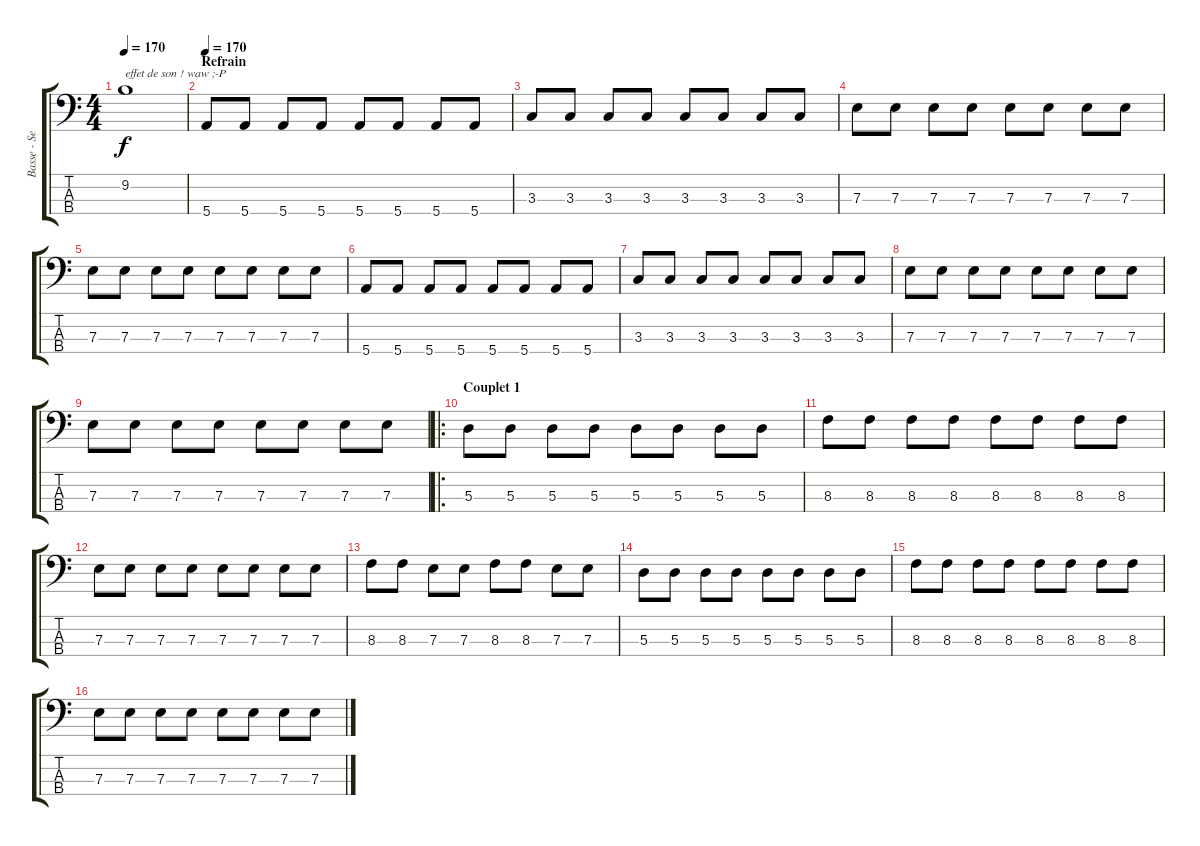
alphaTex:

\track ("Basse - Seb" "Basse - Se") {instrument electricbassfinger}
\staff {score tabs}
\tuning (G2 D2 A1 E1) {hide}
\ts (4 4)
\tempo 170
\clef f4
\ks c
9.2.1{txt "effet de son ! waw ;-P" dy f instrument gunshot} |
\section ("" "Refrain")
\tempo 170
5.4.8{instrument electricbassfinger} 5.4.8 5.4.8 5.4.8 5.4.8 5.4.8 5.4.8 5.4.8 |
3.3.8 3.3.8 3.3.8 3.3.8 3.3.8 3.3.8 3.3.8 3.3.8 |
7.3.8 7.3.8 7.3.8 7.3.8 7.3.8 7.3.8 7.3.8 7.3.8 |
7.3.8 7.3.8 7.3.8 7.3.8 7.3.8 7.3.8 7.3.8 7.3.8 |
5.4.8 5.4.8 5.4.8 5.4.8 5.4.8 5.4.8 5.4.8 5.4.8 |
3.3.8 3.3.8 3.3.8 3.3.8 3.3.8 3.3.8 3.3.8 3.3.8 |
7.3.8 7.3.8 7.3.8 7.3.8 7.3.8 7.3.8 7.3.8 7.3.8 |
7.3.8 7.3.8 7.3.8 7.3.8 7.3.8 7.3.8 7.3.8 7.3.8 |
\ro
\section ("" "Couplet 1")
5.3.8 5.3.8 5.3.8 5.3.8 5.3.8 5.3.8 5.3.8 5.3.8 |
8.3.8 8.3.8 8.3.8 8.3.8 8.3.8 8.3.8 8.3.8 8.3.8 |
7.3.8 7.3.8 7.3.8 7.3.8 7.3.8 7.3.8 7.3.8 7.3.8 |
8.3.8 8.3.8 7.3.8 7.3.8 8.3.8 8.3.8 7.3.8 7.3.8 |
5.3.8 5.3.8 5.3.8 5.3.8 5.3.8 5.3.8 5.3.8 5.3.8 |
8.3.8 8.3.8 8.3.8 8.3.8 8.3.8 8.3.8 8.3.8 8.3.8 |
7.3.8 7.3.8 7.3.8 7.3.8 7.3.8 7.3.8 7.3.8 7.3.8
